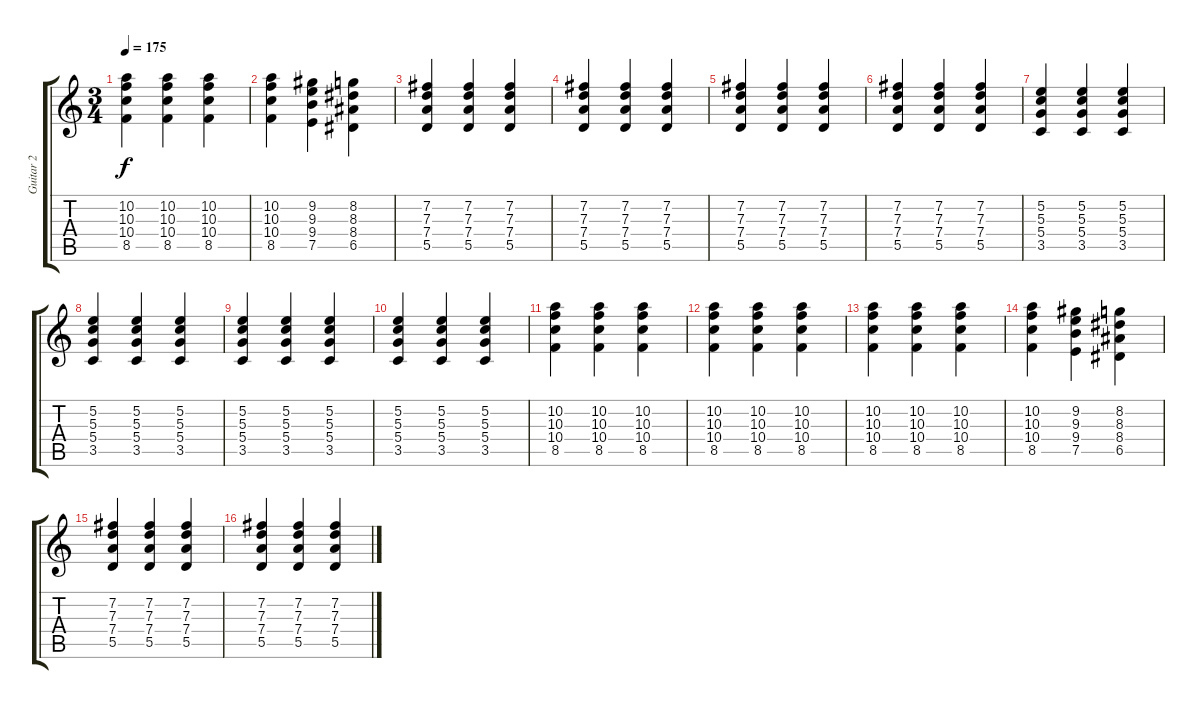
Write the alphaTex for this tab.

\track ("Guitar 2" "Guitar 2") {instrument overdrivenguitar}
\staff {score tabs}
\tuning (E4 B3 G3 D3 A2 E2) {hide}
\ts (3 4)
\tempo 175
\clef g2
\ks c
(10.2 10.3 10.4 8.5).4{dy f} (10.2 10.3 10.4 8.5).4 (10.2 10.3 10.4 8.5).4 |
(10.2 10.3 10.4 8.5).4 (9.2 9.3 9.4 7.5).4 (8.2 8.3 8.4 6.5).4 |
(7.2 7.3 7.4 5.5).4 (7.2 7.3 7.4 5.5).4 (7.2 7.3 7.4 5.5).4 |
(7.2 7.3 7.4 5.5).4 (7.2 7.3 7.4 5.5).4 (7.2 7.3 7.4 5.5).4 |
(7.2 7.3 7.4 5.5).4 (7.2 7.3 7.4 5.5).4 (7.2 7.3 7.4 5.5).4 |
(7.2 7.3 7.4 5.5).4 (7.2 7.3 7.4 5.5).4 (7.2 7.3 7.4 5.5).4 |
(5.2 5.3 5.4 3.5).4 (5.2 5.3 5.4 3.5).4 (5.2 5.3 5.4 3.5).4 |
(5.2 5.3 5.4 3.5).4 (5.2 5.3 5.4 3.5).4 (5.2 5.3 5.4 3.5).4 |
(5.2 5.3 5.4 3.5).4 (5.2 5.3 5.4 3.5).4 (5.2 5.3 5.4 3.5).4 |
(5.2 5.3 5.4 3.5).4 (5.2 5.3 5.4 3.5).4 (5.2 5.3 5.4 3.5).4 |
(10.2 10.3 10.4 8.5).4 (10.2 10.3 10.4 8.5).4 (10.2 10.3 10.4 8.5).4 |
(10.2 10.3 10.4 8.5).4 (10.2 10.3 10.4 8.5).4 (10.2 10.3 10.4 8.5).4 |
(10.2 10.3 10.4 8.5).4 (10.2 10.3 10.4 8.5).4 (10.2 10.3 10.4 8.5).4 |
(10.2 10.3 10.4 8.5).4 (9.2 9.3 9.4 7.5).4 (8.2 8.3 8.4 6.5).4 |
(7.2 7.3 7.4 5.5).4 (7.2 7.3 7.4 5.5).4 (7.2 7.3 7.4 5.5).4 |
(7.2 7.3 7.4 5.5).4 (7.2 7.3 7.4 5.5).4 (7.2 7.3 7.4 5.5).4
